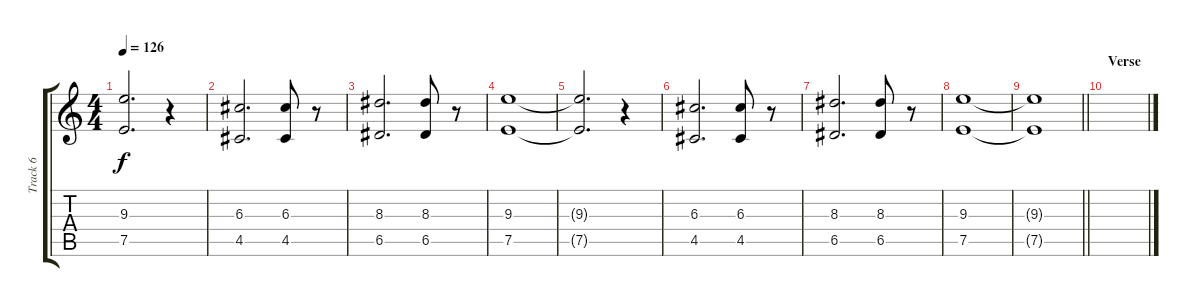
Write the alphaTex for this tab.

\track ("Track 6" "Track 6") {instrument electricguitarclean}
\staff {score tabs}
\tuning (E4 B3 G3 D3 A2 E2) {hide}
\ts (4 4)
\tempo 126
\clef g2
\ks c
(9.3{t} 7.5{t}).2{d dy f} r.4 |
(6.3 4.5).2{d} (6.3 4.5).8 r.8 |
(8.3 6.5).2{d} (8.3 6.5).8 r.8 |
(9.3 7.5).1 |
(9.3{t} 7.5{t}).2{d} r.4 |
(6.3 4.5).2{d} (6.3 4.5).8 r.8 |
(8.3 6.5).2{d} (8.3 6.5).8 r.8 |
(9.3 7.5).1 |
\barLineRight lightlight
(9.3{t} 7.5{t}).1 |
\section ("" "Verse")
